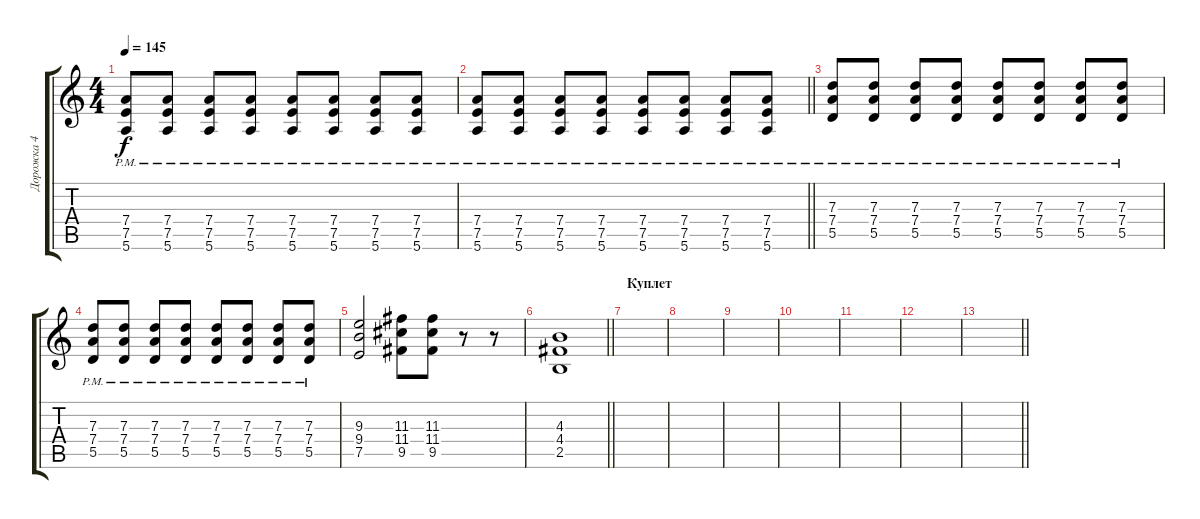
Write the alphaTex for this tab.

\track ("Дорожка 4" "Дорожка 4") {instrument distortionguitar}
\staff {score tabs}
\tuning (E4 B3 G3 D3 A2 E2) {hide}
\ts (4 4)
\tempo 145
\clef g2
\ks c
(7.4{pm} 7.5{pm} 5.6{pm}).8{dy f} (7.4{pm} 7.5{pm} 5.6{pm}).8 (7.4{pm} 7.5{pm} 5.6{pm}).8 (7.4{pm} 7.5{pm} 5.6{pm}).8 (7.4{pm} 7.5{pm} 5.6{pm}).8 (7.4{pm} 7.5{pm} 5.6{pm}).8 (7.4{pm} 7.5{pm} 5.6{pm}).8 (7.4{pm} 7.5{pm} 5.6{pm}).8 |
\barLineRight lightlight
(7.4{pm} 7.5{pm} 5.6{pm}).8 (7.4{pm} 7.5{pm} 5.6{pm}).8 (7.4{pm} 7.5{pm} 5.6{pm}).8 (7.4{pm} 7.5{pm} 5.6{pm}).8 (7.4{pm} 7.5{pm} 5.6{pm}).8 (7.4{pm} 7.5{pm} 5.6{pm}).8 (7.4{pm} 7.5{pm} 5.6{pm}).8 (7.4{pm} 7.5{pm} 5.6{pm}).8 |
(7.3{pm} 7.4{pm} 5.5{pm}).8 (7.3{pm} 7.4{pm} 5.5{pm}).8 (7.3{pm} 7.4{pm} 5.5{pm}).8 (7.3{pm} 7.4{pm} 5.5{pm}).8 (7.3{pm} 7.4{pm} 5.5{pm}).8 (7.3{pm} 7.4{pm} 5.5{pm}).8 (7.3{pm} 7.4{pm} 5.5{pm}).8 (7.3{pm} 7.4{pm} 5.5{pm}).8 |
(7.3{pm} 7.4{pm} 5.5{pm}).8 (7.3{pm} 7.4{pm} 5.5{pm}).8 (7.3{pm} 7.4{pm} 5.5{pm}).8 (7.3{pm} 7.4{pm} 5.5{pm}).8 (7.3{pm} 7.4{pm} 5.5{pm}).8 (7.3{pm} 7.4{pm} 5.5{pm}).8 (7.3{pm} 7.4{pm} 5.5{pm}).8 (7.3{pm} 7.4{pm} 5.5{pm}).8 |
(9.3 9.4 7.5).2{volume 16} (11.3 11.4 9.5).8 (11.3 11.4 9.5).8 r.8 r.8 |
\barLineRight lightlight
(4.3 4.4 2.5).1 |
\section ("" "Куплет")
|
|
|
|
|
|
\barLineRight lightlight
